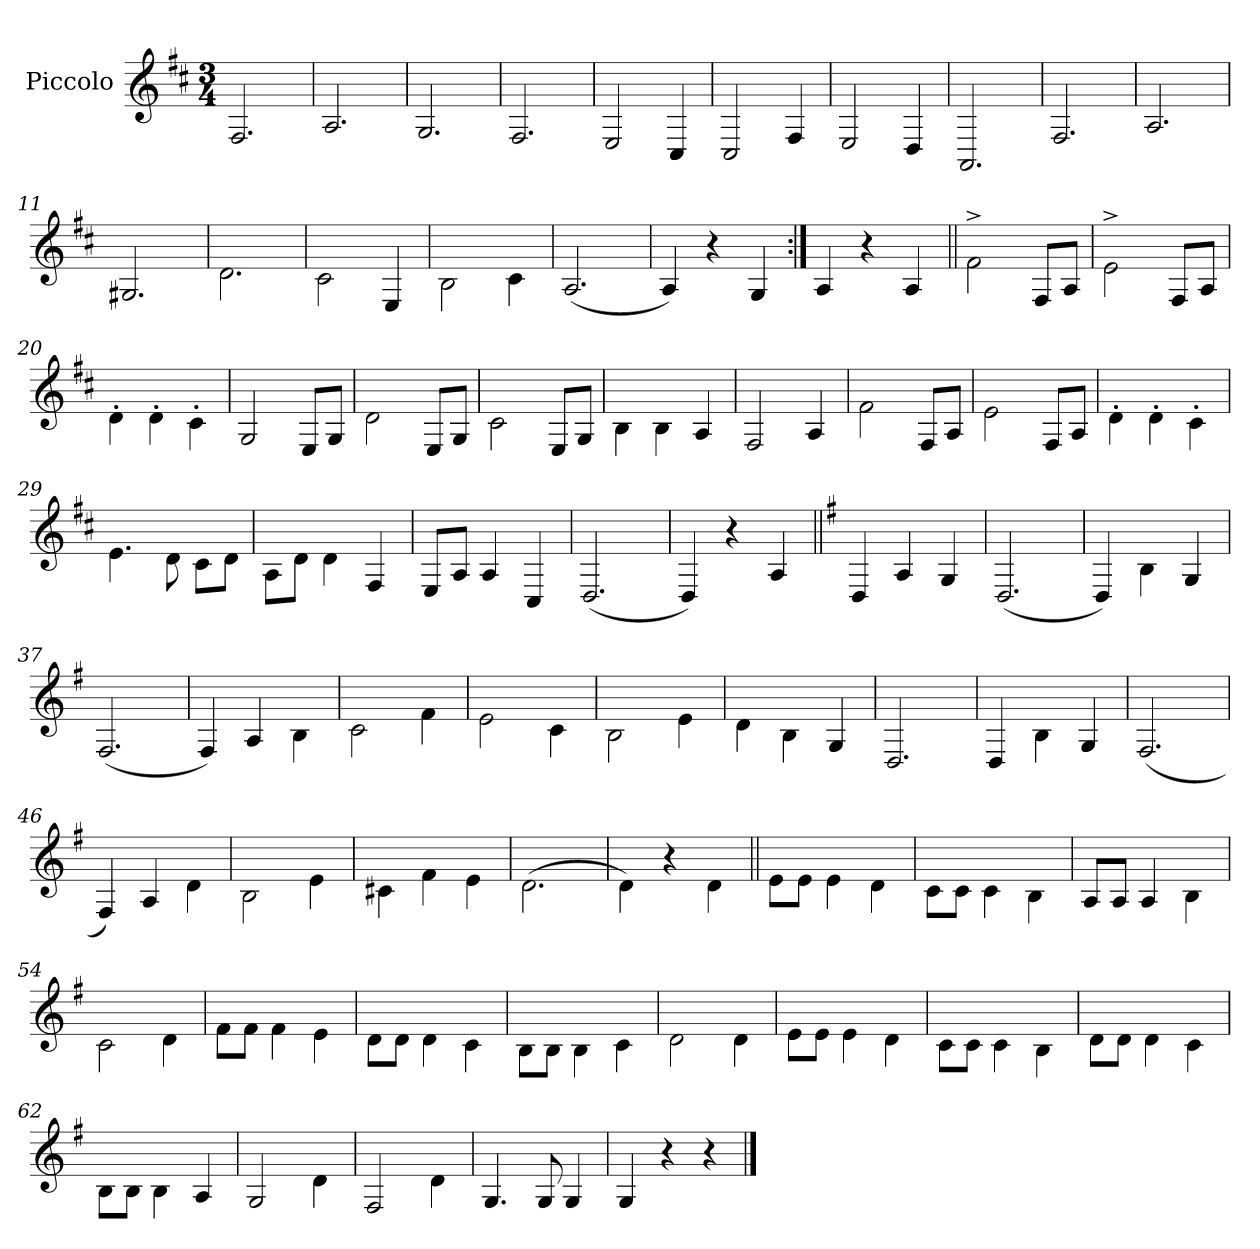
**kern
*part1
*staff1
*I"Piccolo
*I'Picc
*clefG2
*ITrd-7c-12
*k[f#c#]
*D:
*M3/4
=1
2.f#/
=2
2.a/
=3
2.g/
=4
2.f#/
=5
2e/
4c#/
=6
2c#/
4f#/
=7
2e/
4d/
=8
2.A/
=9
2.f#/
=10
2.a/
=11
2.g#X/
=12
2.dd\
=13
2cc#\
4e/
=14
2b\
4cc#\
=15
(<2.a/
=16
4a/)
4r
4g/
!!LO:LB:g=z
=17:|!
4a/
4r
4a/
=18||
2ff#^\
8f#/L
8a/J
=19
2ee^\
8f#/L
8a/J
=20
4dd'\
4dd'\
4cc#'\
=21
2g/
8e/L
8g/J
=22
2dd\
8e/L
8g/J
=23
2cc#\
8e/L
8g/J
=24
4b\
4b\
4a/
=25
2f#/
4a/
=26
2ff#\
8f#/L
8a/J
=27
2ee\
8f#/L
8a/J
=28
4dd'\
4dd'\
4cc#'\
=29
4.ee\
8dd\
8cc#\L
8dd\J
!!LO:LB:g=z
=30
8a\L
8dd\J
4dd\
4f#/
=31
8e/L
8a/J
4a/
4c#/
=32
(<2.d/
=33
4d/)
4r
4a/
=34||
*k[f#]
*G:
4d/
4a/
4g/
=35
(<2.d/
=36
4d/)
4b\
4g/
=37
(<2.f#/
=38
4f#/)
4a/
4b\
=39
2cc\
4ff#\
=40
2ee\
4cc\
=41
2b\
4ee\
=42
4dd\
4b\
4g/
=43
2.d/
!!LO:LB:g=z
=44
4d/
4b\
4g/
=45
(<2.f#/
=46
4f#/)
4a/
4dd\
=47
2b\
4ee\
=48
4cc#X\
4ff#\
4ee\
=49
(>2.dd\
=50
4dd\)
4r
4dd\
=51||
8ee\L
8ee\J
4ee\
4dd\
=52
8cc\L
8cc\J
4cc\
4b\
=53
8a/L
8a/J
4a/
4b\
=54
2cc\
4dd\
=55
8ff#\L
8ff#\J
4ff#\
4ee\
=56
8dd\L
8dd\J
4dd\
4cc\
!!LO:LB:g=z
=57
8b\L
8b\J
4b\
4cc\
=58
2dd\
4dd\
=59
8ee\L
8ee\J
4ee\
4dd\
=60
8cc\L
8cc\J
4cc\
4b\
=61
8dd\L
8dd\J
4dd\
4cc\
=62
8b\L
8b\J
4b\
4a/
=63
2g/
4dd\
=64
2f#/
4dd\
=65
4.g/
8g/
4g/
=66
4g/
4r
4r
==
*-
